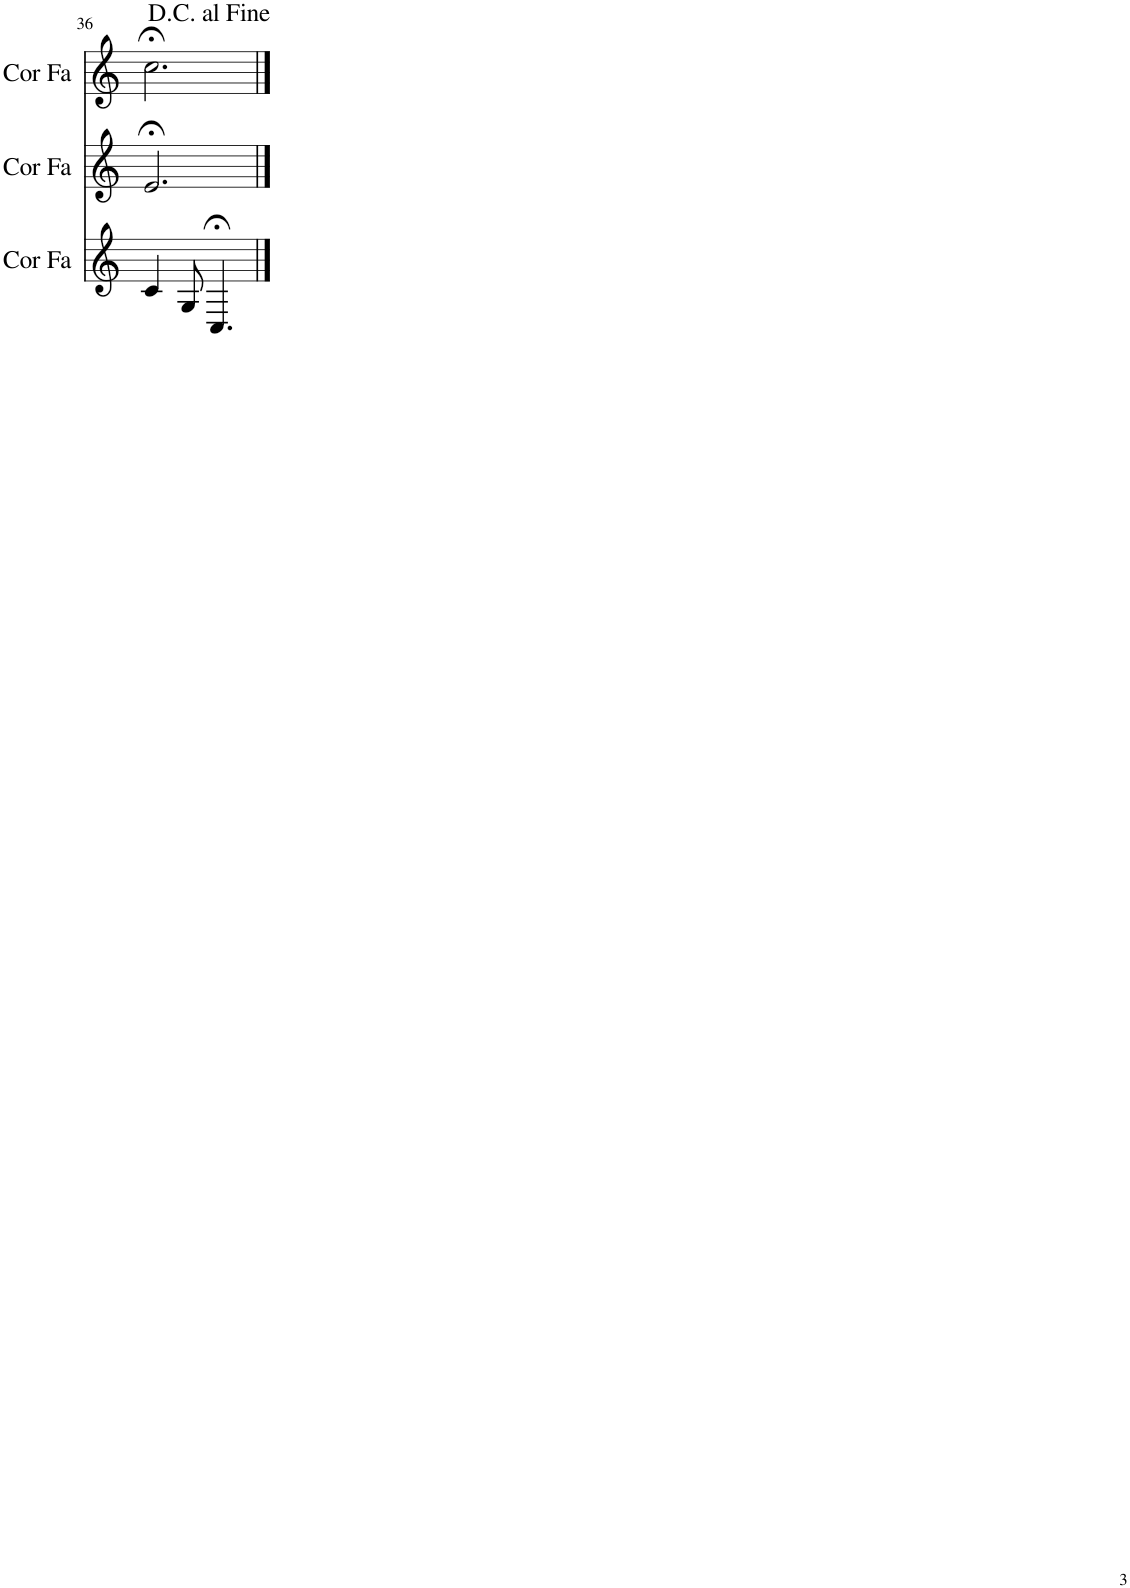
**kern	**kern	**kern
*part3	*part2	*part1
*staff3	*staff2	*staff1
*I"Cor en Fa	*I"Cor en Fa	*I"Cor en Fa
*I'Cor Fa	*I'Cor Fa	*I'Cor Fa
!!LO:PB:g=z
*clefG2	*clefG2	*clefG2
*Trd4c7	*Trd4c7	*Trd4c7
*k[]	*k[]	*k[]
*M6/8	*M6/8	*M6/8
=36	=36	=36
4c/	2.e;</	2.cc;<\
8G/	.	.
4.C;</	.	.
==	==	==
*-	*-	*-
